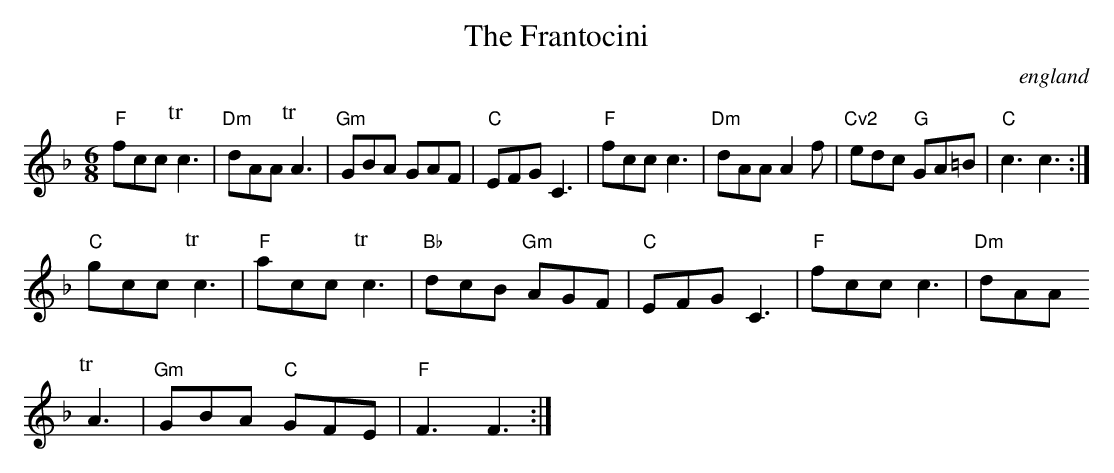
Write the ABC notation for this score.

X:1
T:The Frantocini
O:england
M:6/8
K:F
"F"fcc \
P:tr
c3|"Dm"dAA \
P:tr
A3|"Gm"GBA GAF|"C"EFG C3|"F"fcc c3|"Dm"dAA A2f|"Cv2"edc "G"GA=B|"C"c3 c3:|
"C"gcc \
P:tr
c3|"F"acc \
P:tr
c3|"Bb"dcB "Gm"AGF|"C"EFG C3|"F"fcc c3|"Dm"dAA
P:tr
A3|"Gm"GBA "C"GFE|"F"F3 F3:|
